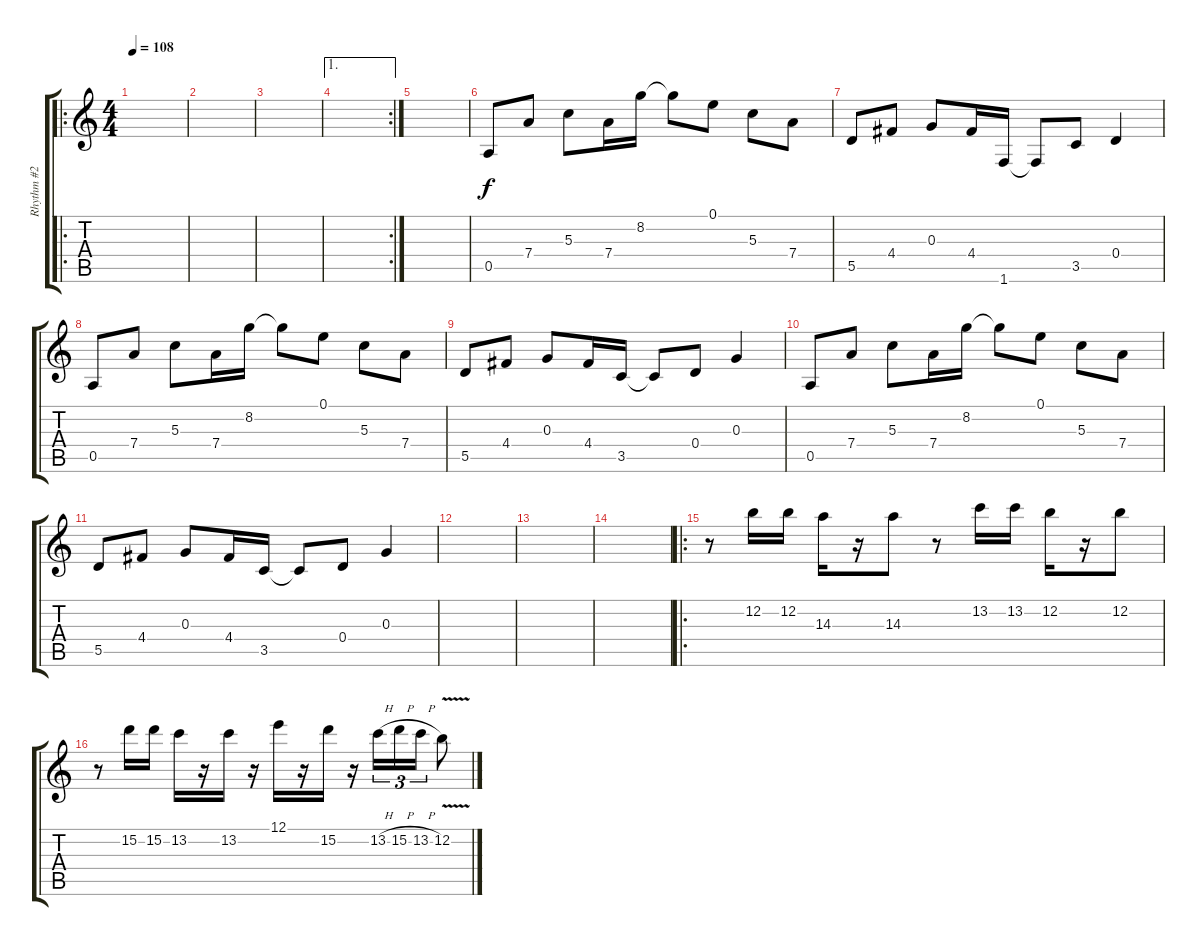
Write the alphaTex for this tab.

\track ("Rhythm #2" "Rhythm #2") {instrument distortionguitar}
\staff {score tabs}
\tuning (E4 B3 G3 D3 A2 E2) {hide}
\ro
\ts (4 4)
\tempo 108
\clef g2
\ks c
|
|
|
\ae 1
\rc 2
|
|
0.5.8 7.4.8 5.3.8 7.4.16 8.2.16 8.2{t}.8 0.1.8 5.3.8 7.4.8 |
5.5.8 4.4.8 0.3.8 4.4.16 1.6.16 1.6{t}.8 3.5.8 0.4.4 |
0.5.8 7.4.8 5.3.8 7.4.16 8.2.16 8.2{t}.8 0.1.8 5.3.8 7.4.8 |
5.5.8 4.4.8 0.3.8 4.4.16 3.5.16 3.5{t}.8 0.4.8 0.3.4 |
0.5.8 7.4.8 5.3.8 7.4.16 8.2.16 8.2{t}.8 0.1.8 5.3.8 7.4.8 |
5.5.8 4.4.8 0.3.8 4.4.16 3.5.16 3.5{t}.8 0.4.8 0.3.4 |
|
|
|
\ro
r.8 12.2.16 12.2.16 14.3.16 r.16 14.3.8 r.8 13.2.16 13.2.16 12.2.16 r.16 12.2.8 |
r.8 15.2.16 15.2.16 13.2.16 r.16 13.2.16 r.16 12.1.16 r.16 15.2.16 r.16 13.2{h}.16{tu (3 2)} 15.2{h}.16{tu (3 2)} 13.2{h}.16{tu (3 2)} 12.2{v}.8
